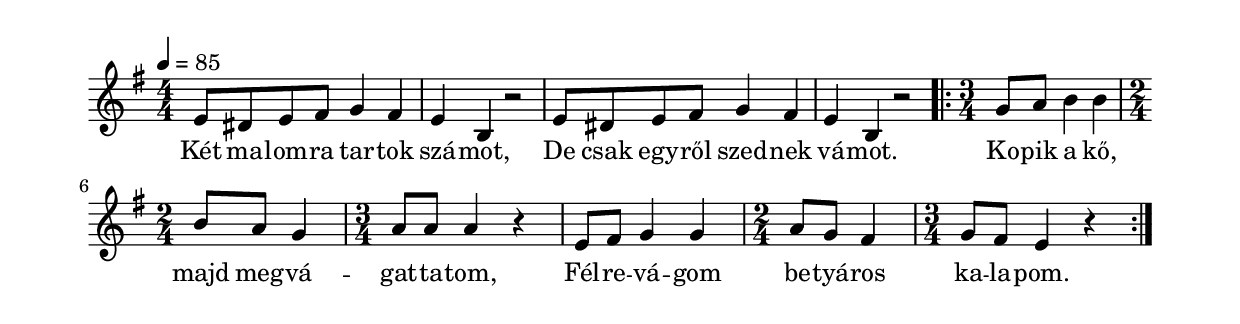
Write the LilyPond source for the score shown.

\paper {
  indent = 0\mm
  line-width = 180\mm
  oddHeaderMarkup = ""
  evenHeaderMarkup = ""
  oddFooterMarkup = ""
  evenFooterMarkup = ""
}

\score{
\relative c' {
\numericTimeSignature
\time 4/4
\key g \major
\tempo 4 = 85
\repeat unfold 2 {e8 [dis e fis] g4 fis e b r2}
 \repeat volta 2 {\time 3/4 g'8 a b4 b4 \time 2/4 b8 a g4 \time 3/4 a8 [a] a4 r
 e8 fis g4 g4 \time 2/4 a8 g fis4 \time 3/4 g8 fis e4 r}
} 
\addlyrics {
  Két ma -- lom -- ra tar -- tok szá -- mot,
  De csak egy -- ről szed -- nek vá -- mot.
  Ko -- pik a kő, majd meg -- vá -- gat -- ta -- tom,
  Fél -- re -- vá -- gom be -- tyá -- ros ka -- la -- pom.
  } 

\midi { }
\layout { }
}

\version "2.17.4"